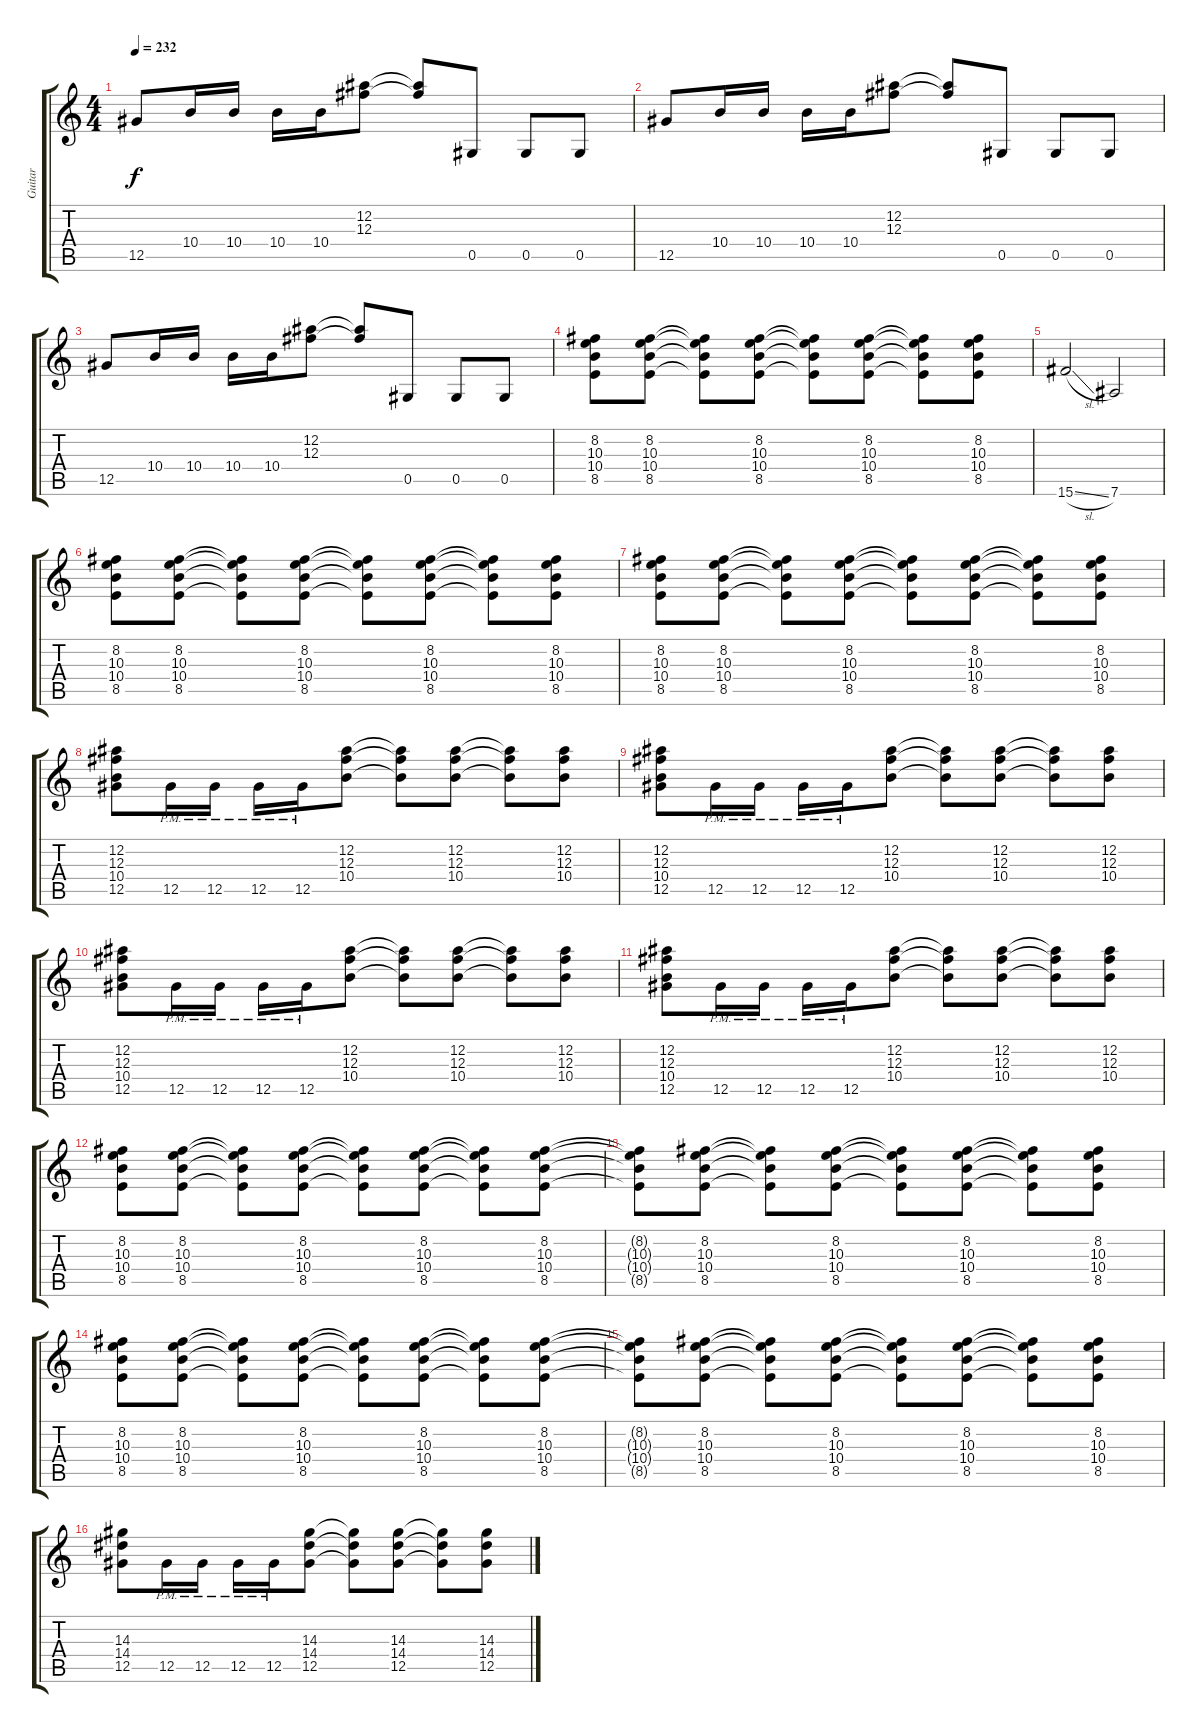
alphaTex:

\track ("Guitar" "Guitar") {instrument distortionguitar}
\staff {score tabs}
\tuning (Eb4 Bb3 Gb3 Db3 Ab2 Eb2) {hide}
\ts (4 4)
\tempo 232
\clef g2
\ks c
12.5.8{dy f} 10.4.16 10.4.16 10.4.16 10.4.16 (12.2 12.3).8 (12.2{t} 12.3{t}).8 0.5.8 0.5.8 0.5.8 |
12.5.8 10.4.16 10.4.16 10.4.16 10.4.16 (12.2 12.3).8 (12.2{t} 12.3{t}).8 0.5.8 0.5.8 0.5.8 |
12.5.8 10.4.16 10.4.16 10.4.16 10.4.16 (12.2 12.3).8 (12.2{t} 12.3{t}).8 0.5.8 0.5.8 0.5.8 |
(8.2 10.3 10.4 8.5).8 (8.2 10.3 10.4 8.5).8 (8.2{t} 10.3{t} 10.4{t} 8.5{t}).8 (8.2 10.3 10.4 8.5).8 (8.2{t} 10.3{t} 10.4{t} 8.5{t}).8 (8.2 10.3 10.4 8.5).8 (8.2{t} 10.3{t} 10.4{t} 8.5{t}).8 (8.2 10.3 10.4 8.5).8 |
15.6{sl}.2 7.6.2 |
(8.2 10.3 10.4 8.5).8 (8.2 10.3 10.4 8.5).8 (8.2{t} 10.3{t} 10.4{t} 8.5{t}).8 (8.2 10.3 10.4 8.5).8 (8.2{t} 10.3{t} 10.4{t} 8.5{t}).8 (8.2 10.3 10.4 8.5).8 (8.2{t} 10.3{t} 10.4{t} 8.5{t}).8 (8.2 10.3 10.4 8.5).8 |
(8.2 10.3 10.4 8.5).8 (8.2 10.3 10.4 8.5).8 (8.2{t} 10.3{t} 10.4{t} 8.5{t}).8 (8.2 10.3 10.4 8.5).8 (8.2{t} 10.3{t} 10.4{t} 8.5{t}).8 (8.2 10.3 10.4 8.5).8 (8.2{t} 10.3{t} 10.4{t} 8.5{t}).8 (8.2 10.3 10.4 8.5).8 |
(12.2 12.3 10.4 12.5).8 12.5{pm}.16 12.5{pm}.16 12.5{pm}.16 12.5{pm}.16 (12.2 12.3 10.4).8 (12.2{t} 12.3{t} 10.4{t}).8 (12.2 12.3 10.4).8 (12.2{t} 12.3{t} 10.4{t}).8 (12.2 12.3 10.4).8 |
(12.2 12.3 10.4 12.5).8 12.5{pm}.16 12.5{pm}.16 12.5{pm}.16 12.5{pm}.16 (12.2 12.3 10.4).8 (12.2{t} 12.3{t} 10.4{t}).8 (12.2 12.3 10.4).8 (12.2{t} 12.3{t} 10.4{t}).8 (12.2 12.3 10.4).8 |
(12.2 12.3 10.4 12.5).8 12.5{pm}.16 12.5{pm}.16 12.5{pm}.16 12.5{pm}.16 (12.2 12.3 10.4).8 (12.2{t} 12.3{t} 10.4{t}).8 (12.2 12.3 10.4).8 (12.2{t} 12.3{t} 10.4{t}).8 (12.2 12.3 10.4).8 |
(12.2 12.3 10.4 12.5).8 12.5{pm}.16 12.5{pm}.16 12.5{pm}.16 12.5{pm}.16 (12.2 12.3 10.4).8 (12.2{t} 12.3{t} 10.4{t}).8 (12.2 12.3 10.4).8 (12.2{t} 12.3{t} 10.4{t}).8 (12.2 12.3 10.4).8 |
(8.2 10.3 10.4 8.5).8 (8.2 10.3 10.4 8.5).8 (8.2{t} 10.3{t} 10.4{t} 8.5{t}).8 (8.2 10.3 10.4 8.5).8 (8.2{t} 10.3{t} 10.4{t} 8.5{t}).8 (8.2 10.3 10.4 8.5).8 (8.2{t} 10.3{t} 10.4{t} 8.5{t}).8 (8.2 10.3 10.4 8.5).8 |
(8.2{t} 10.3{t} 10.4{t} 8.5{t}).8 (8.2 10.3 10.4 8.5).8 (8.2{t} 10.3{t} 10.4{t} 8.5{t}).8 (8.2 10.3 10.4 8.5).8 (8.2{t} 10.3{t} 10.4{t} 8.5{t}).8 (8.2 10.3 10.4 8.5).8 (8.2{t} 10.3{t} 10.4{t} 8.5{t}).8 (8.2 10.3 10.4 8.5).8 |
(8.2 10.3 10.4 8.5).8 (8.2 10.3 10.4 8.5).8 (8.2{t} 10.3{t} 10.4{t} 8.5{t}).8 (8.2 10.3 10.4 8.5).8 (8.2{t} 10.3{t} 10.4{t} 8.5{t}).8 (8.2 10.3 10.4 8.5).8 (8.2{t} 10.3{t} 10.4{t} 8.5{t}).8 (8.2 10.3 10.4 8.5).8 |
(8.2{t} 10.3{t} 10.4{t} 8.5{t}).8 (8.2 10.3 10.4 8.5).8 (8.2{t} 10.3{t} 10.4{t} 8.5{t}).8 (8.2 10.3 10.4 8.5).8 (8.2{t} 10.3{t} 10.4{t} 8.5{t}).8 (8.2 10.3 10.4 8.5).8 (8.2{t} 10.3{t} 10.4{t} 8.5{t}).8 (8.2 10.3 10.4 8.5).8 |
(14.3 14.4 12.5).8 12.5{pm}.16 12.5{pm}.16 12.5{pm}.16 12.5{pm}.16 (14.3 14.4 12.5).8 (14.3{t} 14.4{t} 12.5{t}).8 (14.3 14.4 12.5).8 (14.3{t} 14.4{t} 12.5{t}).8 (14.3 14.4 12.5).8
